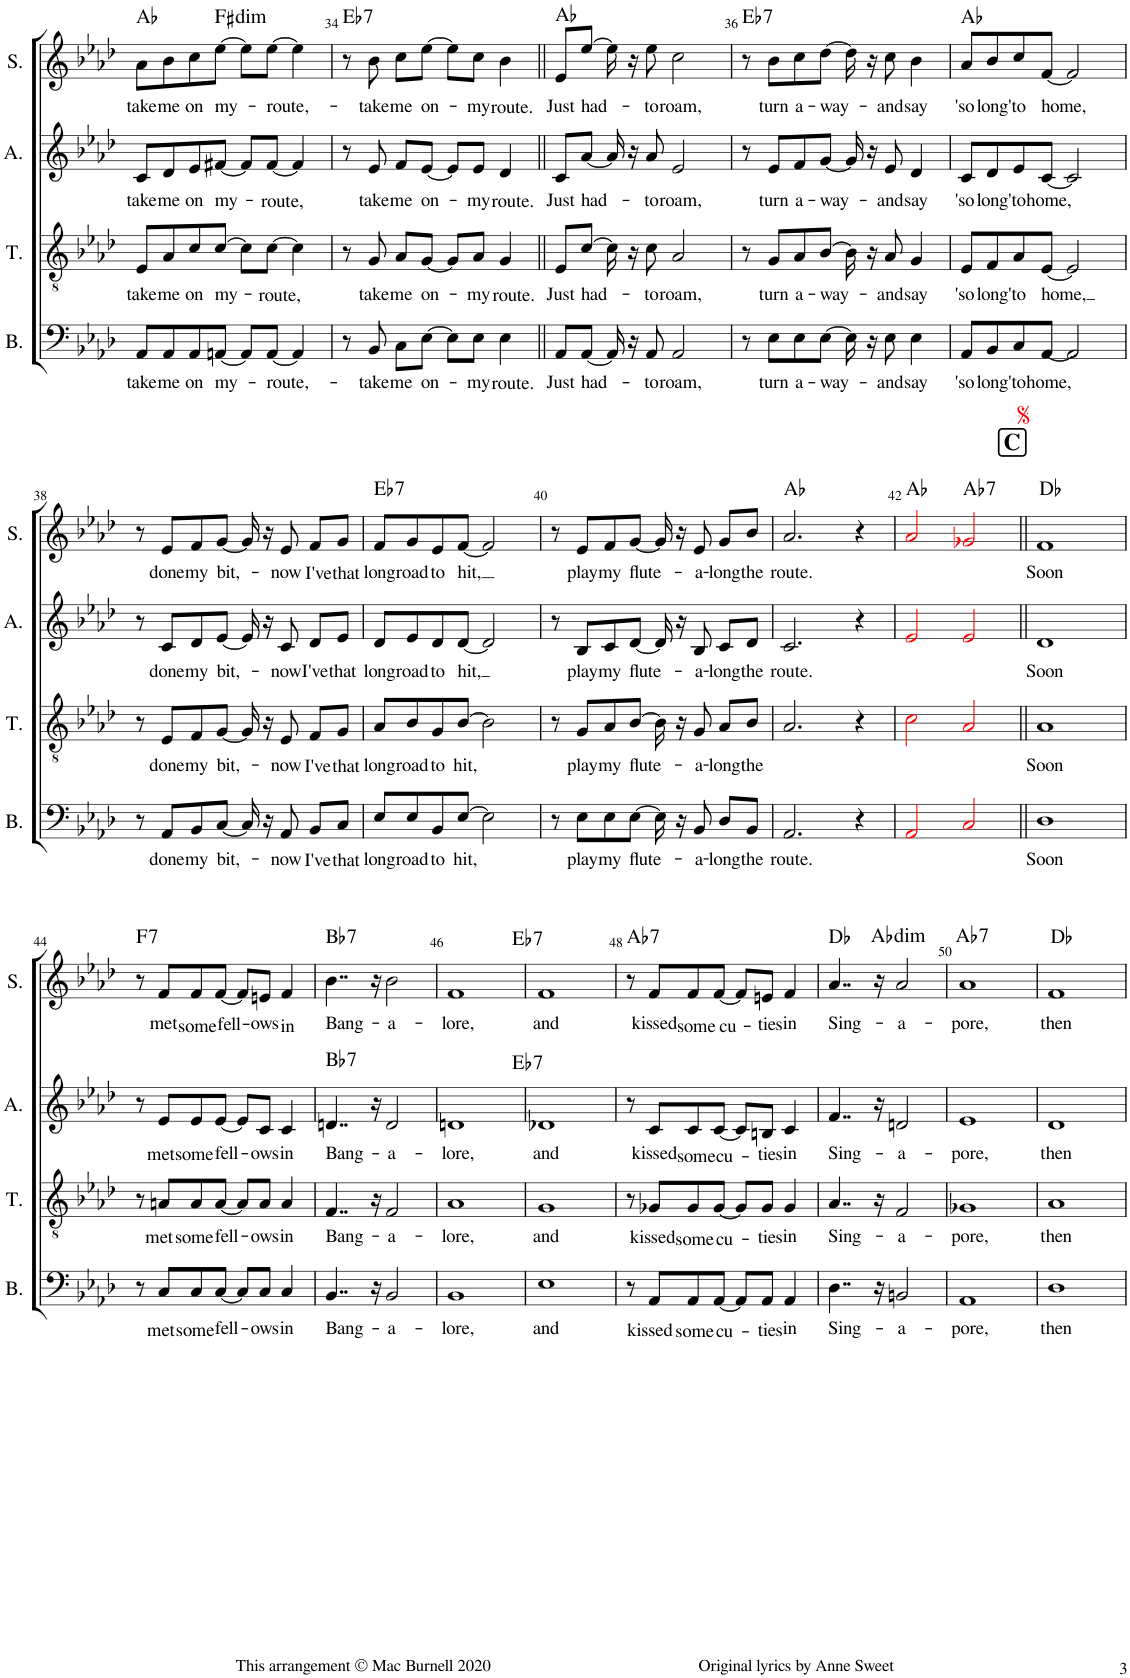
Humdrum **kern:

**kern	**text	**kern	**text	**kern	**text	**harte	**kern	**text	**harte
*part4	*part4	*part3	*part3	*part2	*part2	*part2	*part1	*part1	*part1
*staff4	*staff4	*staff3	*staff3	*staff2	*staff2	*	*staff1	*staff1	*
*I"Bass	*	*I"Tenor	*	*I"Alto	*	*	*I"Soprano	*	*
*I'B.	*	*I'T.	*	*I'A.	*	*	*I'S.	*	*
!!LO:PB:g=z
*clefF4	*	*clefGv2	*	*clefG2	*	*	*clefG2	*	*
*Trd7c12	*	*	*	*	*	*	*	*	*
*k[b-e-a-d-]	*	*k[b-e-a-d-]	*	*k[b-e-a-d-]	*	*	*k[b-e-a-d-]	*	*
*M4/4	*	*M4/4	*	*M4/4	*	*	*M4/4	*	*
=33	=33	=33	=33	=33	=33	=33	=33	=33	=33
!	!LO:LY:b	!	!LO:LY:b	!	!LO:LY:b	!	!	!LO:LY:b	!
8AA-/L	take	8E-/L	take	8c/L	take	.	8a-\L	take	Ab:maj
!	!LO:LY:b	!	!LO:LY:b	!	!LO:LY:b	!	!	!LO:LY:b	!
8AA-/	me	8A-/	me	8d-/	me	.	8b-\	me	.
!	!LO:LY:b	!	!LO:LY:b	!	!LO:LY:b	!	!	!LO:LY:b	!
8AA-/	on	8c/	on	8e-/	on	.	8cc\	on	.
!	!LO:LY:b	!	!LO:LY:b	!	!LO:LY:b	!	!	!LO:LY:b	!LO:H:kt=dim
[8AAn/J	my-	[8c/J	my-	[8f#X/J	my-	.	[8ee-\J	my-	F#:dim
8AA/L]	.	8c\L]	.	8f#/L]	.	.	8ee-\L]	.	.
!	!LO:LY:b	!	!LO:LY:b	!	!LO:LY:b	!	!	!LO:LY:b	!
[8AA/J	-route,-	[8c\J	-route,	[8f#/J	-route,	.	[8ee-\J	-route,-	.
4AA/]	.	4c\]	.	4f#/]	.	.	4ee-\]	.	.
=34	=34	=34	=34	=34	=34	=34	=34	=34	=34
!	!	!	!	!	!	!	!	!	!LO:H:kt=7
8r	.	8r	.	8r	.	.	8r	.	Eb:7
!	!LO:LY:b	!	!LO:LY:b	!	!LO:LY:b	!	!	!LO:LY:b	!
8BB-/	-take	8G/	take	8e-/	-take	.	8b-\	-take	.
!	!LO:LY:b	!	!LO:LY:b	!	!LO:LY:b	!	!	!LO:LY:b	!
8C\L	me	8A-/L	me	8f/L	me	.	8cc\L	me	.
!	!LO:LY:b	!	!LO:LY:b	!	!LO:LY:b	!	!	!LO:LY:b	!
[8E-\J	on-	[8G/J	on-	[8e-/J	on-	.	[8ee-\J	on-	.
8E-\L]	.	8G/L]	.	8e-/L]	.	.	8ee-\L]	.	.
!	!LO:LY:b	!	!LO:LY:b	!	!LO:LY:b	!	!	!LO:LY:b	!
8E-\J	-my	8A-/J	-my	8e-/J	-my	.	8cc\J	-my	.
!	!LO:LY:b	!	!LO:LY:b	!	!LO:LY:b	!	!	!LO:LY:b	!
4E-\	route.	4G/	route.	4d-/	-route.	.	4b-\	route.	.
=35||	=35||	=35||	=35||	=35||	=35||	=35||	=35||	=35||	=35||
!	!LO:LY:b	!	!LO:LY:b	!	!LO:LY:b	!	!	!LO:LY:b	!
8AA-/L	Just	8E-/L	Just	8c/L	Just	.	8e-/L	Just	Ab:maj
!	!LO:LY:b	!	!LO:LY:b	!	!LO:LY:b	!	!	!LO:LY:b	!
[8AA-/J	had-	[8c/J	had-	[8a-/J	had-	.	[8ee-/J	had-	.
16AA-/]	.	16c\]	.	16a-/]	.	.	16ee-\]	.	.
16r	.	16r	.	16r	.	.	16r	.	.
!	!LO:LY:b	!	!LO:LY:b	!	!LO:LY:b	!	!	!LO:LY:b	!
8AA-/	-to	8c\	-to	8a-/	-to	.	8ee-\	-to	.
!	!LO:LY:b	!	!LO:LY:b	!	!LO:LY:b	!	!	!LO:LY:b	!
2AA-/	roam,	2A-/	roam,	2e-/	roam,	.	2cc\	roam,	.
=36	=36	=36	=36	=36	=36	=36	=36	=36	=36
!	!	!	!	!	!	!	!	!	!LO:H:kt=7
8r	.	8r	.	8r	.	.	8r	.	Eb:7
!	!LO:LY:b	!	!LO:LY:b	!	!LO:LY:b	!	!	!LO:LY:b	!
8E-\L	turn	8G/L	turn	8e-/L	turn	.	8b-\L	turn	.
!	!LO:LY:b	!	!LO:LY:b	!	!LO:LY:b	!	!	!LO:LY:b	!
8E-\	a-	8A-/	a-	8f/	a-	.	8cc\	a-	.
!	!LO:LY:b	!	!LO:LY:b	!	!LO:LY:b	!	!	!LO:LY:b	!
[8E-\J	-way-	[8B-/J	-way-	[8g/J	-way-	.	[8dd-\J	-way-	.
16E-\]	.	16B-\]	.	16g/]	.	.	16dd-\]	.	.
16r	.	16r	.	16r	.	.	16r	.	.
!	!LO:LY:b	!	!LO:LY:b	!	!LO:LY:b	!	!	!LO:LY:b	!
8E-\	-and	8A-/	-and	8e-/	-and	.	8cc\	-and	.
!	!LO:LY:b	!	!LO:LY:b	!	!LO:LY:b	!	!	!LO:LY:b	!
4E-\	say	4G/	say	4d-/	say	.	4b-\	say	.
=37	=37	=37	=37	=37	=37	=37	=37	=37	=37
!	!LO:LY:b	!	!LO:LY:b	!	!LO:LY:b	!	!	!LO:LY:b	!
8AA-/L	'so	8E-/L	'so	8c/L	'so	.	8a-/L	'so	Ab:maj
!	!LO:LY:b	!	!LO:LY:b	!	!LO:LY:b	!	!	!LO:LY:b	!
8BB-/	long'	8F/	long'	8d-/	long'	.	8b-/	long'	.
!	!LO:LY:b	!	!LO:LY:b	!	!LO:LY:b	!	!	!LO:LY:b	!
8C/	to	8A-/	to	8e-/	to	.	8cc/	to	.
!	!LO:LY:b	!	!LO:LY:b	!	!LO:LY:b	!	!	!LO:LY:b	!
[8AA-/J	home,	[8E-/J	home,	[8c/J	home,	.	[8f/J	home,	.
2AA-/]	.	2E-/]	.	2c/]	.	.	2f/]	.	.
!!LO:LB:g=z
=38	=38	=38	=38	=38	=38	=38	=38	=38	=38
8r	.	8r	.	8r	.	.	8r	.	.
!	!LO:LY:b	!	!LO:LY:b	!	!LO:LY:b	!	!	!LO:LY:b	!
8AA-/L	done	8E-/L	done	8c/L	done	.	8e-/L	done	.
!	!LO:LY:b	!	!LO:LY:b	!	!LO:LY:b	!	!	!LO:LY:b	!
8BB-/	my	8F/	my	8d-/	my	.	8f/	my	.
!	!LO:LY:b	!	!LO:LY:b	!	!LO:LY:b	!	!	!LO:LY:b	!
[8C/J	bit,-	[8G/J	bit,-	[8e-/J	bit,-	.	[8g/J	bit,-	.
16C/]	.	16G/]	.	16e-/]	.	.	16g/]	.	.
16r	.	16r	.	16r	.	.	16r	.	.
!	!LO:LY:b	!	!LO:LY:b	!	!LO:LY:b	!	!	!LO:LY:b	!
8AA-/	-now	8E-/	-now	8c/	-now	.	8e-/	-now	.
!	!LO:LY:b	!	!LO:LY:b	!	!LO:LY:b	!	!	!LO:LY:b	!
8BB-/L	I've	8F/L	I've	8d-/L	I've	.	8f/L	I've	.
!	!LO:LY:b	!	!LO:LY:b	!	!LO:LY:b	!	!	!LO:LY:b	!
8C/J	that	8G/J	that	8e-/J	that	.	8g/J	that	.
=39	=39	=39	=39	=39	=39	=39	=39	=39	=39
!	!LO:LY:b	!	!LO:LY:b	!	!LO:LY:b	!	!	!LO:LY:b	!LO:H:kt=7
8E-/L	long	8A-/L	long	8d-/L	long	.	8f/L	long	Eb:7
!	!LO:LY:b	!	!LO:LY:b	!	!LO:LY:b	!	!	!LO:LY:b	!
8E-/	road	8B-/	road	8e-/	road	.	8g/	road	.
!	!LO:LY:b	!	!LO:LY:b	!	!LO:LY:b	!	!	!LO:LY:b	!
8BB-/	to	8G/	to	8d-/	to	.	8e-/	to	.
!	!LO:LY:b	!	!LO:LY:b	!	!LO:LY:b	!	!	!LO:LY:b	!
[8E-/J	hit,	[8B-/J	hit,	[8d-/J	hit,	.	[8f/J	hit,	.
2E-\]	.	2B-\]	.	2d-/]	.	.	2f/]	.	.
=40	=40	=40	=40	=40	=40	=40	=40	=40	=40
8r	.	8r	.	8r	.	.	8r	.	.
!	!LO:LY:b	!	!LO:LY:b	!	!LO:LY:b	!	!	!LO:LY:b	!
8E-\L	play	8G/L	play	8B-/L	play	.	8e-/L	play	.
!	!LO:LY:b	!	!LO:LY:b	!	!LO:LY:b	!	!	!LO:LY:b	!
8E-\	my	8A-/	my	8c/	my	.	8f/	my	.
!	!LO:LY:b	!	!LO:LY:b	!	!LO:LY:b	!	!	!LO:LY:b	!
[8E-\J	flute-	[8B-/J	flute-	[8d-/J	flute-	.	[8g/J	flute-	.
16E-\]	.	16B-\]	.	16d-/]	.	.	16g/]	.	.
16r	.	16r	.	16r	.	.	16r	.	.
!	!LO:LY:b	!	!LO:LY:b	!	!LO:LY:b	!	!	!LO:LY:b	!
8BB-/	-a-	8G/	-a-	8B-/	-a-	.	8e-/	-a-	.
!	!LO:LY:b	!	!LO:LY:b	!	!LO:LY:b	!	!	!LO:LY:b	!
8D-/L	-long	8A-/L	-long	8c/L	-long	.	8g/L	-long	.
!	!LO:LY:b	!	!LO:LY:b	!	!LO:LY:b	!	!	!LO:LY:b	!
8BB-/J	the	8B-/J	the	8d-/J	the	.	8b-/J	the	.
=41	=41	=41	=41	=41	=41	=41	=41	=41	=41
!	!LO:LY:b	!	!	!	!LO:LY:b	!	!	!LO:LY:b	!
2.AA-/	route.	2.A-/	.	2.c/	route.	.	2.a-/	route.	Ab:maj
4r	.	4r	.	4r	.	.	4r	.	.
=42	=42	=42	=42	=42	=42	=42	=42	=42	=42
2AA-i/	.	2ci\	.	2e-i/	.	.	2a-i/	.	Ab:maj
!	!	!	!	!	!	!	!	!	!LO:H:kt=7
2Ci/	.	2A-i/	.	2e-i/	.	.	2g-Xi/	.	Ab:7
!!LO:REH:place=s1:a:B:cj:fs=14:t=C
=43||	=43||	=43||	=43||	=43||	=43||	=43||	=43||	=43||	=43||
!	!LO:LY:b	!	!LO:LY:b	!	!LO:LY:b	!	!	!LO:LY:b	!
1D-	Soon	1A-	Soon	1d-	Soon	.	1f	Soon	Db:maj
!!LO:LB:g=z
=44	=44	=44	=44	=44	=44	=44	=44	=44	=44
!	!	!	!	!	!	!	!	!	!LO:H:kt=7
8r	.	8r	.	8r	.	.	8r	.	F:7
!	!LO:LY:b	!	!LO:LY:b	!	!LO:LY:b	!	!	!LO:LY:b	!
8C/L	met	8An/L	met	8e-/L	met	.	8f/L	met	.
!	!LO:LY:b	!	!LO:LY:b	!	!LO:LY:b	!	!	!LO:LY:b	!
8C/	some	8A/	some	8e-/	some	.	8f/	some	.
!	!LO:LY:b	!	!LO:LY:b	!	!LO:LY:b	!	!	!LO:LY:b	!
[8C/J	fell-	[8A/J	fell-	[8e-/J	fell-	.	[8f/J	fell-	.
8C/L]	.	8A/L]	.	8e-/L]	.	.	8f/L]	.	.
!	!LO:LY:b	!	!LO:LY:b	!	!LO:LY:b	!	!	!LO:LY:b	!
8C/J	-ows	8A/J	-ows	8c/J	-ows	.	8en/J	-ows	.
!	!LO:LY:b	!	!LO:LY:b	!	!LO:LY:b	!	!	!LO:LY:b	!
4C/	in	4A/	in	4c/	in	.	4f/	in	.
=45	=45	=45	=45	=45	=45	=45	=45	=45	=45
!	!LO:LY:b	!	!LO:LY:b	!	!LO:LY:b	!LO:H:kt=7	!	!LO:LY:b	!LO:H:kt=7
4..BB-/	Bang-	4..F/	Bang-	4..dn/	Bang-	Bb:7	4..b-\	Bang-	Bb:7
16r	.	16r	.	16r	.	.	16r	.	.
!	!LO:LY:b	!	!LO:LY:b	!	!LO:LY:b	!	!	!LO:LY:b	!
2BB-/	-a-	2F/	-a-	2d/	-a-	.	2b-\	-a-	.
=46	=46	=46	=46	=46	=46	=46	=46	=46	=46
!	!LO:LY:b	!	!LO:LY:b	!	!LO:LY:b	!	!	!LO:LY:b	!
1BB-	-lore,	1A-	-lore,	1dn	-lore,	.	1f	-lore,	.
=47	=47	=47	=47	=47	=47	=47	=47	=47	=47
!	!LO:LY:b	!	!LO:LY:b	!	!LO:LY:b	!LO:H:kt=7	!	!LO:LY:b	!LO:H:kt=7
1E-	and	1G	and	1d-X	and	Eb:7	1f	and	Eb:7
=48	=48	=48	=48	=48	=48	=48	=48	=48	=48
!	!	!	!	!	!	!	!	!	!LO:H:kt=7
8r	.	8r	.	8r	.	.	8r	.	Ab:7
!	!LO:LY:b	!	!LO:LY:b	!	!LO:LY:b	!	!	!LO:LY:b	!
8AA-/L	kissed	8G-X/L	kissed	8c/L	kissed	.	8f/L	kissed	.
!	!LO:LY:b	!	!LO:LY:b	!	!LO:LY:b	!	!	!LO:LY:b	!
8AA-/	some	8G-/	some	8c/	some	.	8f/	some	.
!	!LO:LY:b	!	!LO:LY:b	!	!LO:LY:b	!	!	!LO:LY:b	!
[8AA-/J	cu-	[8G-/J	cu-	[8c/J	cu-	.	[8f/J	cu-	.
8AA-/L]	.	8G-/L]	.	8c/L]	.	.	8f/L]	.	.
!	!LO:LY:b	!	!LO:LY:b	!	!LO:LY:b	!	!	!LO:LY:b	!
8AA-/J	-ties	8G-/J	-ties	8Bn/J	-ties	.	8en/J	-ties	.
!	!LO:LY:b	!	!LO:LY:b	!	!LO:LY:b	!	!	!LO:LY:b	!
4AA-/	in	4G-/	in	4c/	in	.	4f/	in	.
=49	=49	=49	=49	=49	=49	=49	=49	=49	=49
!	!LO:LY:b	!	!LO:LY:b	!	!LO:LY:b	!	!	!LO:LY:b	!
4..D-\	Sing-	4..A-/	Sing-	4..f/	Sing-	.	4..a-/	Sing-	Db:maj
16r	.	16r	.	16r	.	.	16r	.	.
!	!LO:LY:b	!	!LO:LY:b	!	!LO:LY:b	!	!	!LO:LY:b	!LO:H:kt=dim
2BBn/	-a-	2F/	-a-	2dn/	-a-	.	2a-/	-a-	Ab:dim
=50	=50	=50	=50	=50	=50	=50	=50	=50	=50
!	!LO:LY:b	!	!LO:LY:b	!	!LO:LY:b	!	!	!LO:LY:b	!LO:H:kt=7
1AA-	-pore,	1G-X	-pore,	1e-	-pore,	.	1a-	-pore,	Ab:7
=51	=51	=51	=51	=51	=51	=51	=51	=51	=51
!	!LO:LY:b	!	!LO:LY:b	!	!LO:LY:b	!	!	!LO:LY:b	!
1D-	then	1A-	then	1d-	then	.	1f	-then	Db:maj
=	=	=	=	=	=	=	=	=	=
*-	*-	*-	*-	*-	*-	*-	*-	*-	*-
